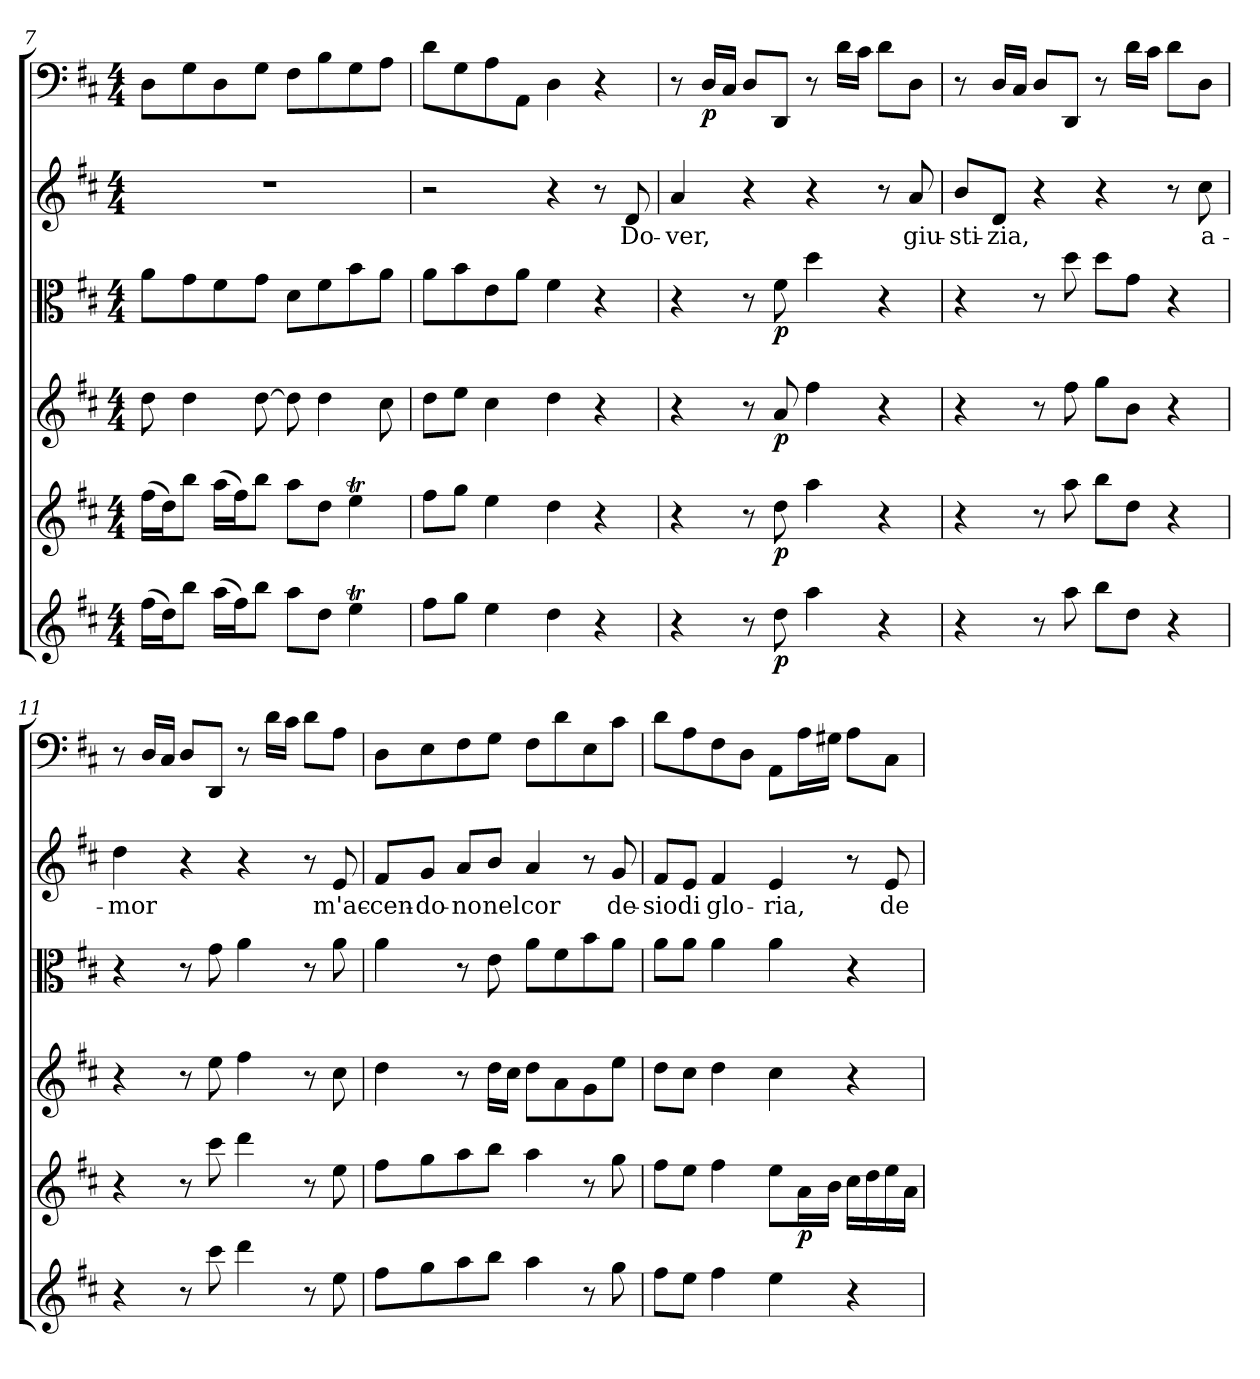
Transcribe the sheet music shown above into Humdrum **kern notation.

**kern	**dynam	**kern	**dynam	**kern	**dynam	**kern	**dynam	**kern	**text	**kern	**dynam
*part6	*part6	*part5	*part5	*part4	*part4	*part3	*part3	*part2	*part2	*part1	*part1
*staff6	*staff6	*staff5	*staff5	*staff4	*staff4	*staff3	*staff3	*staff2	*staff2	*staff1	*staff1
*clefG2	*	*clefG2	*	*clefG2	*	*clefC3	*	*clefG2	*	*clefF4	*
*k[f#c#]	*	*k[f#c#]	*	*k[f#c#]	*	*k[f#c#]	*	*k[f#c#]	*	*k[f#c#]	*
*D:	*	*D:	*	*D:	*	*D:	*	*D:	*	*D:	*
*M4/4	*	*M4/4	*	*M4/4	*	*M4/4	*	*M4/4	*	*M4/4	*
=7	=7	=7	=7	=7	=7	=7	=7	=7	=7	=7	=7
(16ff#\LL	.	(16ff#\LL	.	8dd\	.	8a\L	.	1r	.	8D\L	.
16dd\J)	.	16dd\J)	.	.	.	.	.	.	.	.	.
8bb\J	.	8bb\J	.	4dd\	.	8g\	.	.	.	8G\	.
(16aa\LL	.	(16aa\LL	.	.	.	8f#\	.	.	.	8D\	.
16ff#\J)	.	16ff#\J)	.	.	.	.	.	.	.	.	.
8bb\J	.	8bb\J	.	[8dd\	.	8g\J	.	.	.	8G\J	.
8aa\L	.	8aa\L	.	8dd\]	.	8d\L	.	.	.	8F#\L	.
8dd\J	.	8dd\J	.	4dd\	.	8f#\	.	.	.	8B\	.
4eeT\	.	4eeT\	.	.	.	8b\	.	.	.	8G\	.
.	.	.	.	8cc#\	.	8a\J	.	.	.	8A\J	.
=8	=8	=8	=8	=8	=8	=8	=8	=8	=8	=8	=8
8ff#\L	.	8ff#\L	.	8dd\L	.	8a\L	.	2r	.	8d\L	.
8gg\J	.	8gg\J	.	8ee\J	.	8b\	.	.	.	8G\	.
4ee\	.	4ee\	.	4cc#\	.	8e\	.	.	.	8A\	.
.	.	.	.	.	.	8a\J	.	.	.	8AA\J	.
4dd\	.	4dd\	.	4dd\	.	4f#\	.	4r	.	4D\	.
4r	.	4r	.	4r	.	4r	.	8r	.	4r	.
.	.	.	.	.	.	.	.	8d/	Do-	.	.
=9	=9	=9	=9	=9	=9	=9	=9	=9	=9	=9	=9
4r	.	4r	.	4r	.	4r	.	4a/	-ver,	8r	.
.	.	.	.	.	.	.	.	.	.	16D/LL	p
.	.	.	.	.	.	.	.	.	.	16C#/JJ	.
8r	.	8r	.	8r	.	8r	.	4r	.	8D/L	.
8dd\	p	8dd\	p	8a/	p	8f#\	p	.	.	8DD/J	.
4aa\	.	4aa\	.	4ff#\	.	4dd\	.	4r	.	8r	.
.	.	.	.	.	.	.	.	.	.	16d\LL	.
.	.	.	.	.	.	.	.	.	.	16c#\JJ	.
4r	.	4r	.	4r	.	4r	.	8r	.	8d\L	.
.	.	.	.	.	.	.	.	8a/	giu-	8D\J	.
=10	=10	=10	=10	=10	=10	=10	=10	=10	=10	=10	=10
4r	.	4r	.	4r	.	4r	.	8b/L	-sti-	8r	.
.	.	.	.	.	.	.	.	8d/J	-zia,	16D/LL	.
.	.	.	.	.	.	.	.	.	.	16C#/JJ	.
8r	.	8r	.	8r	.	8r	.	4r	.	8D/L	.
8aa\	.	8aa\	.	8ff#\	.	8dd\	.	.	.	8DD/J	.
8bb\L	.	8bb\L	.	8gg\L	.	8dd\L	.	4r	.	8r	.
8dd\J	.	8dd\J	.	8b\J	.	8g\J	.	.	.	16d\LL	.
.	.	.	.	.	.	.	.	.	.	16c#\JJ	.
4r	.	4r	.	4r	.	4r	.	8r	.	8d\L	.
.	.	.	.	.	.	.	.	8cc#\	a-	8D\J	.
=11	=11	=11	=11	=11	=11	=11	=11	=11	=11	=11	=11
4r	.	4r	.	4r	.	4r	.	4dd\	-mor	8r	.
.	.	.	.	.	.	.	.	.	.	16D/LL	.
.	.	.	.	.	.	.	.	.	.	16C#/JJ	.
8r	.	8r	.	8r	.	8r	.	4r	.	8D/L	.
8ccc#\	.	8ccc#\	.	8ee\	.	8g\	.	.	.	8DD/J	.
4ddd\	.	4ddd\	.	4ff#\	.	4a\	.	4r	.	8r	.
.	.	.	.	.	.	.	.	.	.	16d\LL	.
.	.	.	.	.	.	.	.	.	.	16c#\JJ	.
8r	.	8r	.	8r	.	8r	.	8r	.	8d\L	.
8ee\	.	8ee\	.	8cc#\	.	8a\	.	8e/	m'ac-	8A\J	.
=12	=12	=12	=12	=12	=12	=12	=12	=12	=12	=12	=12
8ff#\L	.	8ff#\L	.	4dd\	.	4a\	.	8f#/L	-cen-	8D\L	.
8gg\	.	8gg\	.	.	.	.	.	8g/J	-do-	8E\	.
8aa\	.	8aa\	.	8r	.	8r	.	8a/L	-no	8F#\	.
8bb\J	.	8bb\J	.	16dd\LL	.	8e\	.	8b/J	nel	8G\J	.
.	.	.	.	16cc#\JJ	.	.	.	.	.	.	.
4aa\	.	4aa\	.	8dd\L	.	8a\L	.	4a/	cor	8F#\L	.
.	.	.	.	8a\	.	8f#\	.	.	.	8d\	.
8r	.	8r	.	8g\	.	8b\	.	8r	.	8E\	.
8gg\	.	8gg\	.	8ee\J	.	8a\J	.	8g/	de-	8c#\J	.
=13	=13	=13	=13	=13	=13	=13	=13	=13	=13	=13	=13
8ff#\L	.	8ff#\L	.	8dd\L	.	8a\L	.	8f#/L	-sio	8d\L	.
8ee\J	.	8ee\J	.	8cc#\J	.	8a\J	.	8e/J	di	8A\	.
4ff#\	.	4ff#\	.	4dd\	.	4a\	.	4f#/	glo-	8F#\	.
.	.	.	.	.	.	.	.	.	.	8D\J	.
4ee\	.	8ee\L	.	4cc#\	.	4a\	.	4e/	-ria,	8AA\L	.
.	.	16a\L	p	.	.	.	.	.	.	16A\L	.
.	.	16b\JJ	.	.	.	.	.	.	.	16G#X\JJ	.
4r	.	16cc#\LL	.	4r	.	4r	.	8r	.	8A\L	.
.	.	16dd\	.	.	.	.	.	.	.	.	.
.	.	16ee\	.	.	.	.	.	8e/	de-	8C#\J	.
.	.	16a\JJ	.	.	.	.	.	.	.	.	.
=	=	=	=	=	=	=	=	=	=	=	=
*-	*-	*-	*-	*-	*-	*-	*-	*-	*-	*-	*-
